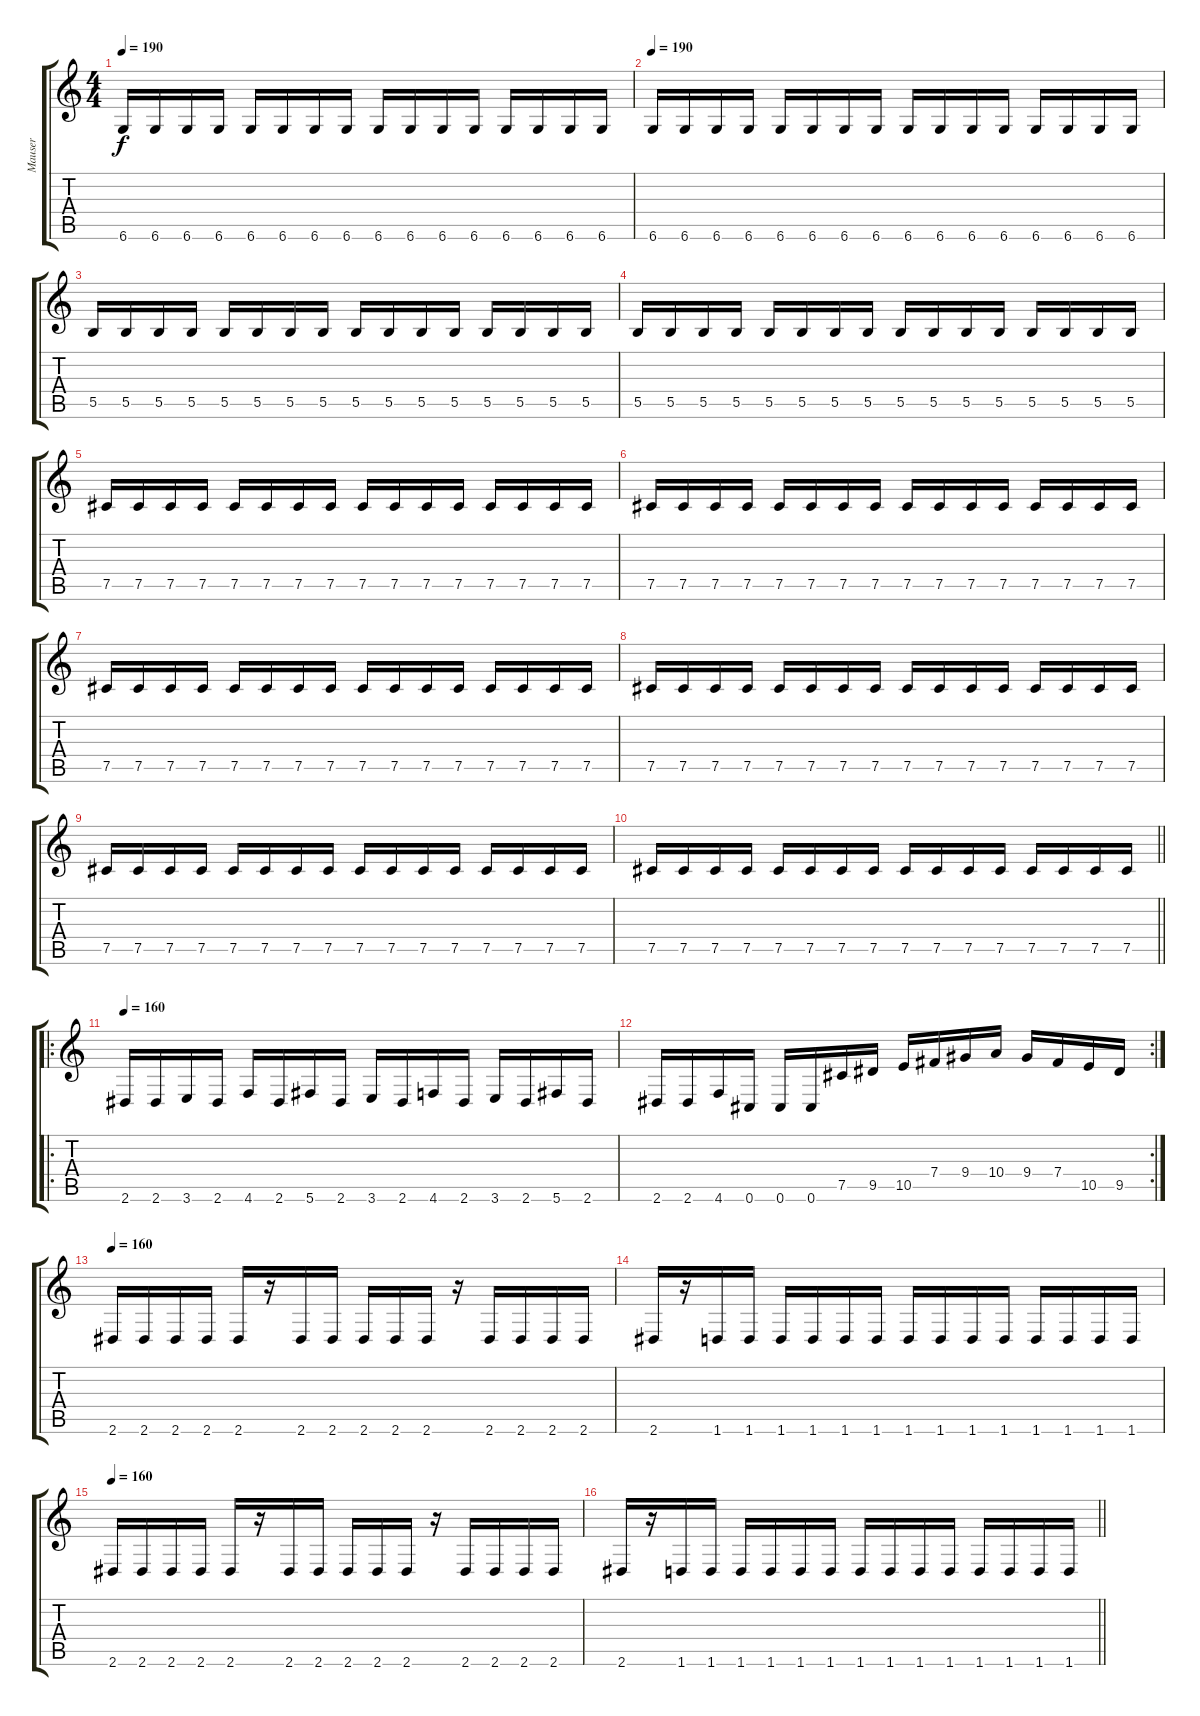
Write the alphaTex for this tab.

\track ("Mauser" "Mauser") {instrument distortionguitar}
\staff {score tabs}
\tuning (Db4 Ab3 E3 B2 Gb2 Db2) {hide}
\ts (4 4)
\tempo 190
\clef g2
\ks c
6.6.16{dy f} 6.6.16 6.6.16 6.6.16 6.6.16 6.6.16 6.6.16 6.6.16 6.6.16 6.6.16 6.6.16 6.6.16 6.6.16 6.6.16 6.6.16 6.6.16 |
\tempo 190
6.6.16 6.6.16 6.6.16 6.6.16 6.6.16 6.6.16 6.6.16 6.6.16 6.6.16 6.6.16 6.6.16 6.6.16 6.6.16 6.6.16 6.6.16 6.6.16 |
5.5.16 5.5.16 5.5.16 5.5.16 5.5.16 5.5.16 5.5.16 5.5.16 5.5.16 5.5.16 5.5.16 5.5.16 5.5.16 5.5.16 5.5.16 5.5.16 |
5.5.16 5.5.16 5.5.16 5.5.16 5.5.16 5.5.16 5.5.16 5.5.16 5.5.16 5.5.16 5.5.16 5.5.16 5.5.16 5.5.16 5.5.16 5.5.16 |
7.5.16 7.5.16 7.5.16 7.5.16 7.5.16 7.5.16 7.5.16 7.5.16 7.5.16 7.5.16 7.5.16 7.5.16 7.5.16 7.5.16 7.5.16 7.5.16 |
7.5.16 7.5.16 7.5.16 7.5.16 7.5.16 7.5.16 7.5.16 7.5.16 7.5.16 7.5.16 7.5.16 7.5.16 7.5.16 7.5.16 7.5.16 7.5.16 |
7.5.16 7.5.16 7.5.16 7.5.16 7.5.16 7.5.16 7.5.16 7.5.16 7.5.16 7.5.16 7.5.16 7.5.16 7.5.16 7.5.16 7.5.16 7.5.16 |
7.5.16 7.5.16 7.5.16 7.5.16 7.5.16 7.5.16 7.5.16 7.5.16 7.5.16 7.5.16 7.5.16 7.5.16 7.5.16 7.5.16 7.5.16 7.5.16 |
7.5.16 7.5.16 7.5.16 7.5.16 7.5.16 7.5.16 7.5.16 7.5.16 7.5.16 7.5.16 7.5.16 7.5.16 7.5.16 7.5.16 7.5.16 7.5.16 |
\barLineRight lightlight
7.5.16 7.5.16 7.5.16 7.5.16 7.5.16 7.5.16 7.5.16 7.5.16 7.5.16 7.5.16 7.5.16 7.5.16 7.5.16 7.5.16 7.5.16 7.5.16 |
\ro
\tempo 150
\tempo 160
2.6.16 2.6.16 3.6.16 2.6.16 4.6.16 2.6.16 5.6.16 2.6.16 3.6.16 2.6.16 4.6.16 2.6.16 3.6.16 2.6.16 5.6.16 2.6.16 |
\rc 2
2.6.16 2.6.16 4.6.16 0.6.16 0.6.16 0.6.16 7.5.16 9.5.16 10.5.16 7.4.16 9.4.16 10.4.16 9.4.16 7.4.16 10.5.16 9.5.16 |
\tempo 160
2.6.16 2.6.16 2.6.16 2.6.16 2.6.16 r.16 2.6.16 2.6.16 2.6.16 2.6.16 2.6.16 r.16 2.6.16 2.6.16 2.6.16 2.6.16 |
2.6.16 r.16 1.6.16 1.6.16 1.6.16 1.6.16 1.6.16 1.6.16 1.6.16 1.6.16 1.6.16 1.6.16 1.6.16 1.6.16 1.6.16 1.6.16 |
\tempo 160
2.6.16 2.6.16 2.6.16 2.6.16 2.6.16 r.16 2.6.16 2.6.16 2.6.16 2.6.16 2.6.16 r.16 2.6.16 2.6.16 2.6.16 2.6.16 |
\barLineRight lightlight
2.6.16 r.16 1.6.16 1.6.16 1.6.16 1.6.16 1.6.16 1.6.16 1.6.16 1.6.16 1.6.16 1.6.16 1.6.16 1.6.16 1.6.16 1.6.16
